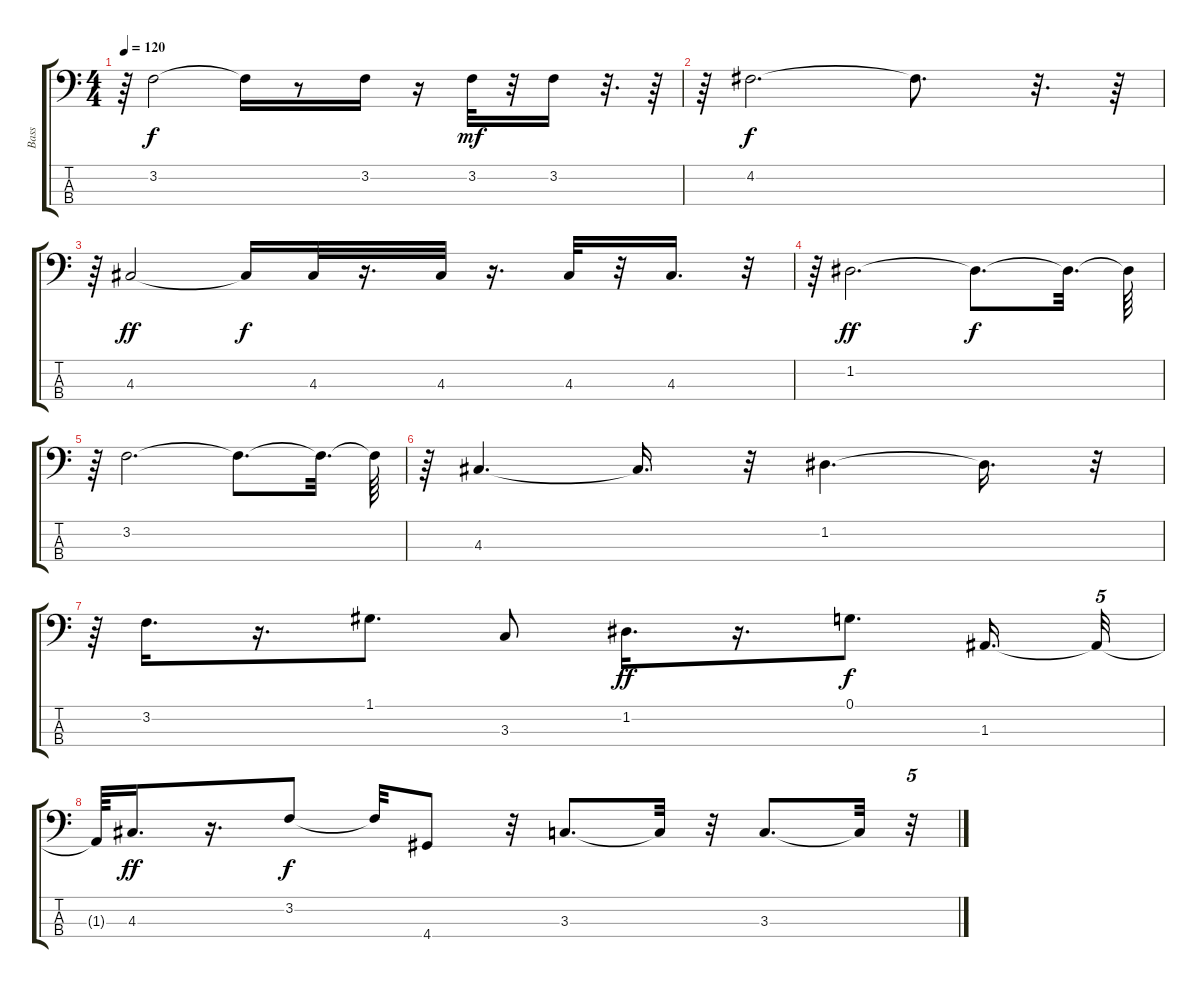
\track ("Bass                                " "Bass      ") {instrument acousticbass}
\staff {score tabs}
\tuning (G2 D2 A1 E1) {hide}
\ts (4 4)
\tempo 120
\clef f4
\ks c
r.64{dy f} 3.2.2 3.2{t}.16 r.8 3.2.16 r.16 3.2.32{dy mf} r.32 3.2.16 r.32{d} r.64 |
r.64 4.2.2{d dy f} 4.2{t}.8{d} r.32{d} r.64 |
r.64 4.3.2{dy ff} 4.3{t}.16{dy f} 4.3.32 r.16{d} 4.3.32 r.16{d} 4.3.32 r.32 4.3.16{d} r.32{tu (5 4)} |
r.64 1.2.2{d dy ff} 1.2{t}.8{d dy f} 1.2{t}.32{d} 1.2{t}.64 |
r.64 3.2.2{d} 3.2{t}.8{d} 3.2{t}.32{d} 3.2{t}.64 |
r.64 4.3.4{d} 4.3{t}.16{d} r.32 1.2.4{d} 1.2{t}.16{d} r.32{tu (5 4)} |
r.64 3.2.16{d} r.16{d} 1.1.8{d} 3.3.8 1.2.16{d dy ff} r.16{d} 0.1.8{d dy f} 1.3.16{d} 1.3{t}.32{tu (5 4)} |
1.3{t}.64 4.3.16{d dy ff} r.16{d} 3.2.8{dy f} 3.2{t}.32 4.4.8 r.32 3.3.8{d} 3.3{t}.32 r.32 3.3.8{d} 3.3{t}.32 r.32{tu (5 4)}
